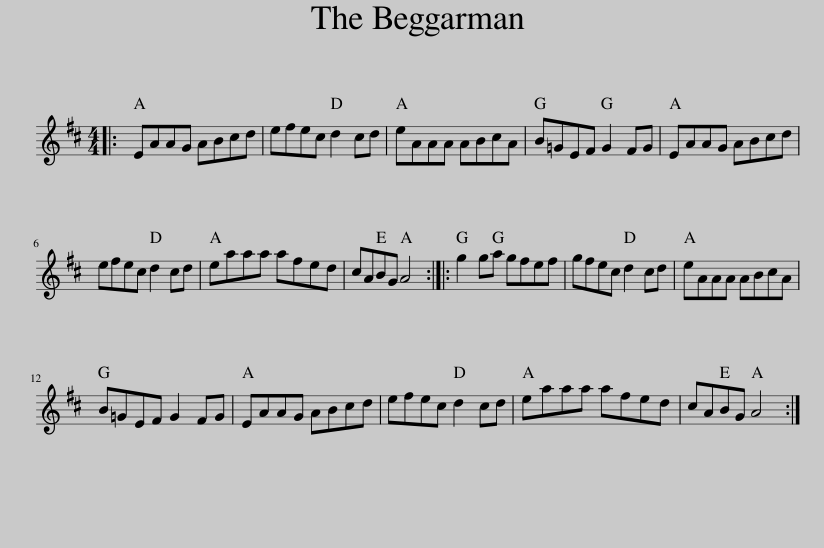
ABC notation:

X:1
L:1/8
M:4/4
I:linebreak $
K:D
V:1 treble
V:1
|: EAAG ABcd | efec d2 cd | eAAA ABcA | B=GEF G2 FG | EAAG ABcd |$ %5
 efec d2 cd | eaaa afed | cABG A4 :: g2 ga gfef | gfec d2 cd | %10
 eAAA ABcA |$ B=GEF G2 FG | EAAG ABcd | efec d2 cd | eaaa afed | %15
 cABG A4 :| %16
